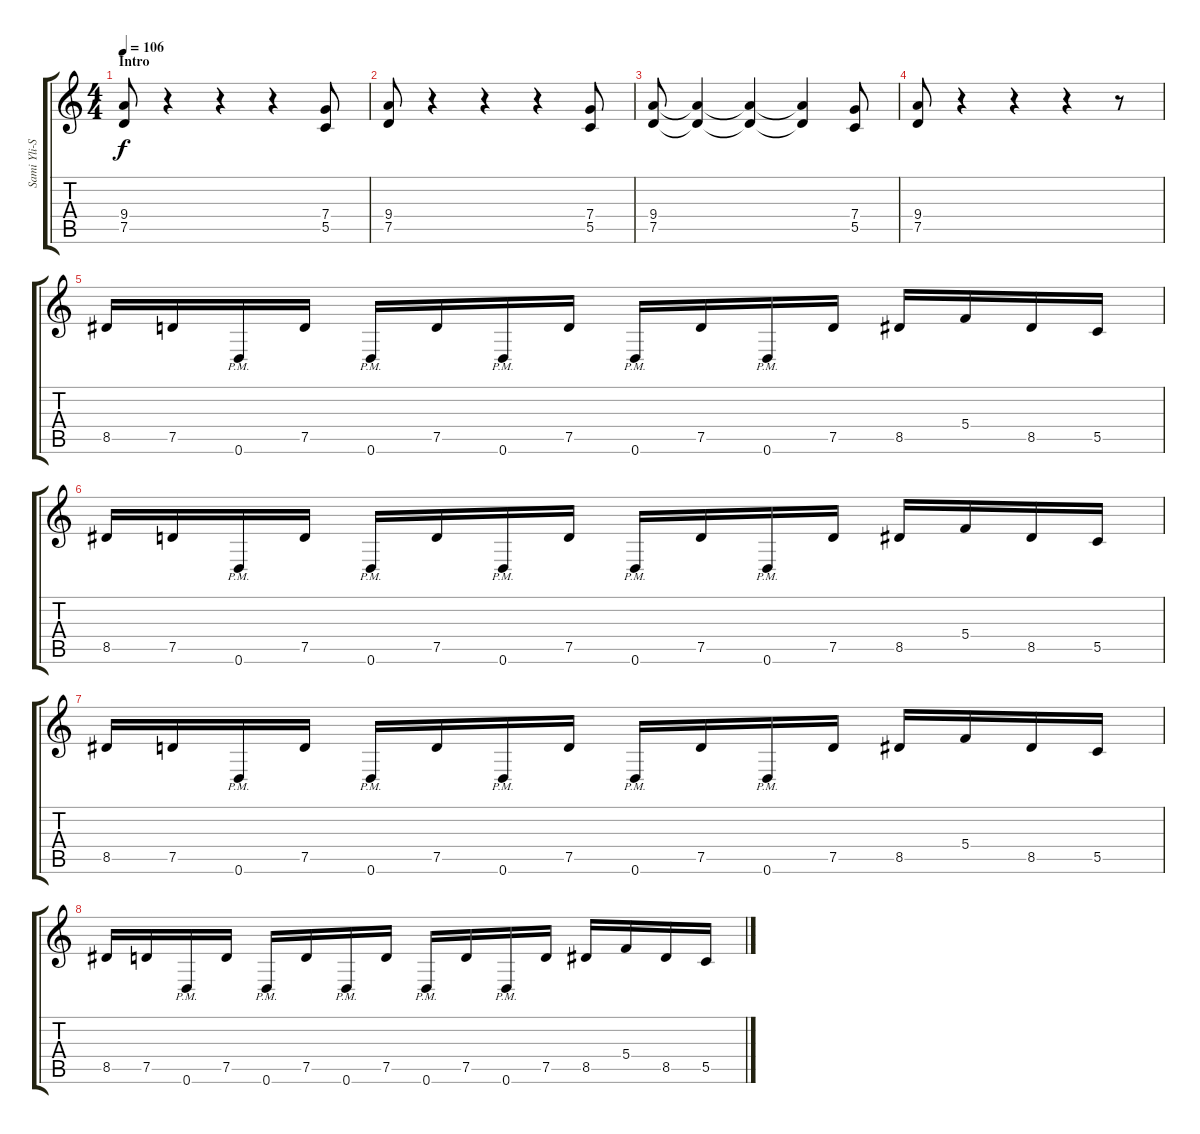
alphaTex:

\track ("Sami Yli-Sirniö" "Sami Yli-S") {instrument distortionguitar}
\staff {score tabs}
\tuning (D4 A3 F3 C3 G2 D2) {hide}
\ts (4 4)
\section ("" "Intro")
\tempo 106
\clef g2
\ks c
(9.4 7.5).8{dy f instrument distortionguitar} r.4 r.4 r.4 (7.4 5.5).8 |
(9.4 7.5).8 r.4 r.4 r.4 (7.4 5.5).8 |
(9.4 7.5).8 (9.4{t} 7.5{t}).4 (9.4{t} 7.5{t}).4 (9.4{t} 7.5{t}).4 (7.4 5.5).8 |
(9.4 7.5).8 r.4 r.4 r.4 r.8 |
8.5.16 7.5.16 0.6{pm}.16 7.5.16 0.6{pm}.16 7.5.16 0.6{pm}.16 7.5.16 0.6{pm}.16 7.5.16 0.6{pm}.16 7.5.16 8.5.16 5.4.16 8.5.16 5.5.16 |
8.5.16 7.5.16 0.6{pm}.16 7.5.16 0.6{pm}.16 7.5.16 0.6{pm}.16 7.5.16 0.6{pm}.16 7.5.16 0.6{pm}.16 7.5.16 8.5.16 5.4.16 8.5.16 5.5.16 |
8.5.16 7.5.16 0.6{pm}.16 7.5.16 0.6{pm}.16 7.5.16 0.6{pm}.16 7.5.16 0.6{pm}.16 7.5.16 0.6{pm}.16 7.5.16 8.5.16 5.4.16 8.5.16 5.5.16 |
8.5.16 7.5.16 0.6{pm}.16 7.5.16 0.6{pm}.16 7.5.16 0.6{pm}.16 7.5.16 0.6{pm}.16 7.5.16 0.6{pm}.16 7.5.16 8.5.16 5.4.16 8.5.16 5.5.16
